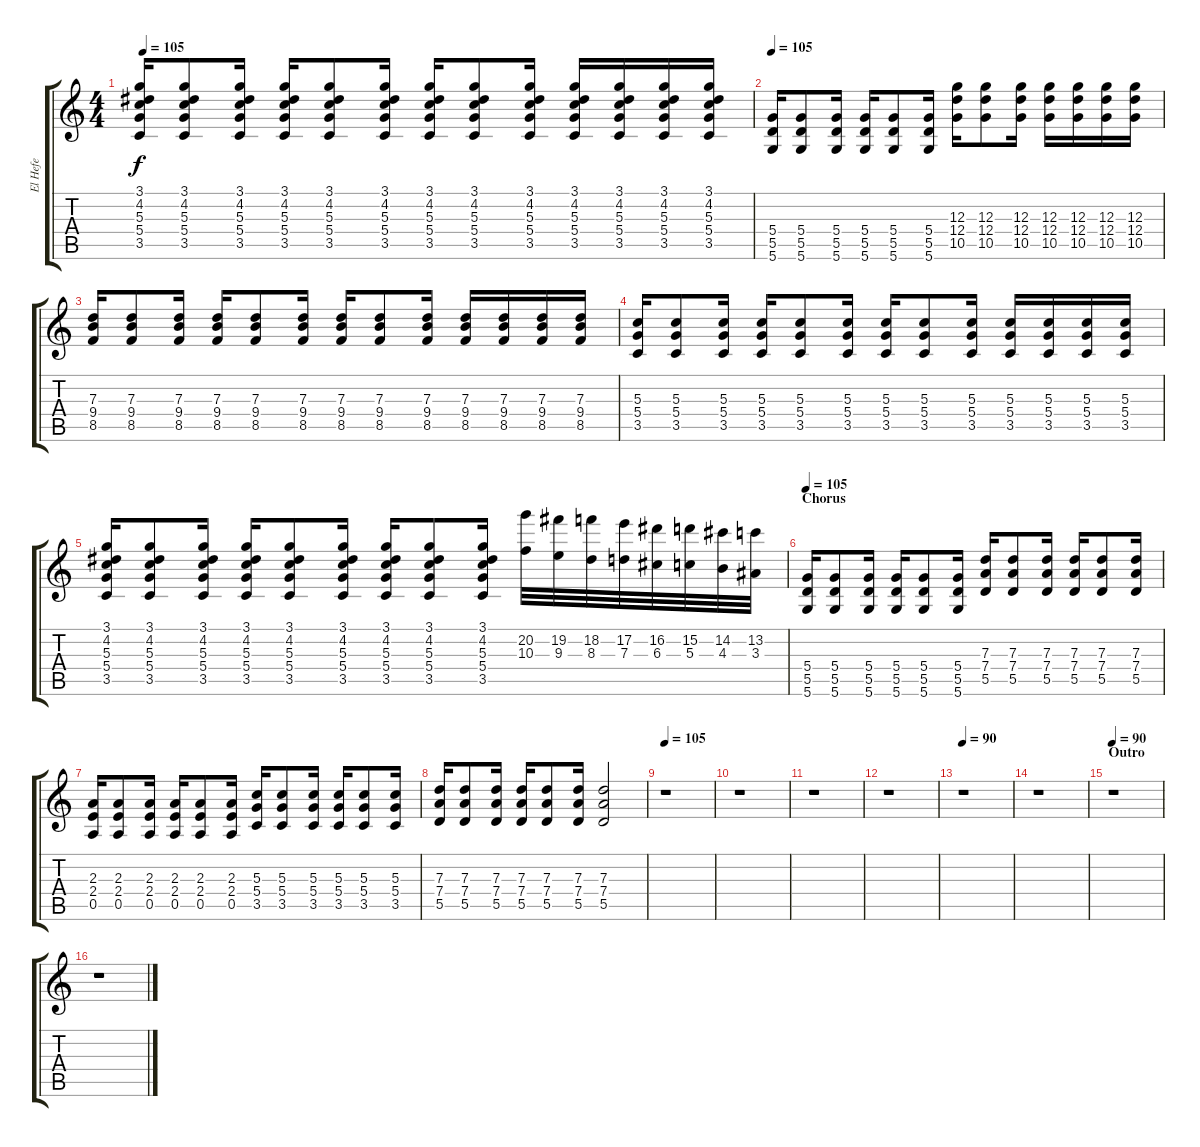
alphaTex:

\track ("El Hefe" "El Hefe") {instrument overdrivenguitar}
\staff {score tabs}
\tuning (E4 B3 G3 D3 A2 D2) {hide}
\ts (4 4)
\tempo 105
\clef g2
\ks c
(3.1 4.2 5.3 5.4 3.5).16{dy f} (3.1 4.2 5.3 5.4 3.5).8 (3.1 4.2 5.3 5.4 3.5).16 (3.1 4.2 5.3 5.4 3.5).16 (3.1 4.2 5.3 5.4 3.5).8 (3.1 4.2 5.3 5.4 3.5).16 (3.1 4.2 5.3 5.4 3.5).16 (3.1 4.2 5.3 5.4 3.5).8 (3.1 4.2 5.3 5.4 3.5).16 (3.1 4.2 5.3 5.4 3.5).16 (3.1 4.2 5.3 5.4 3.5).16 (3.1 4.2 5.3 5.4 3.5).16 (3.1 4.2 5.3 5.4 3.5).16 |
\tempo 105
(5.4 5.5 5.6).16 (5.4 5.5 5.6).8 (5.4 5.5 5.6).16 (5.4 5.5 5.6).16 (5.4 5.5 5.6).8 (5.4 5.5 5.6).16 (12.3 12.4 10.5).16 (12.3 12.4 10.5).8 (12.3 12.4 10.5).16 (12.3 12.4 10.5).16 (12.3 12.4 10.5).16 (12.3 12.4 10.5).16 (12.3 12.4 10.5).16 |
(7.3 9.4 8.5).16 (7.3 9.4 8.5).8 (7.3 9.4 8.5).16 (7.3 9.4 8.5).16 (7.3 9.4 8.5).8 (7.3 9.4 8.5).16 (7.3 9.4 8.5).16 (7.3 9.4 8.5).8 (7.3 9.4 8.5).16 (7.3 9.4 8.5).16 (7.3 9.4 8.5).16 (7.3 9.4 8.5).16 (7.3 9.4 8.5).16 |
(5.3 5.4 3.5).16 (5.3 5.4 3.5).8 (5.3 5.4 3.5).16 (5.3 5.4 3.5).16 (5.3 5.4 3.5).8 (5.3 5.4 3.5).16 (5.3 5.4 3.5).16 (5.3 5.4 3.5).8 (5.3 5.4 3.5).16 (5.3 5.4 3.5).16 (5.3 5.4 3.5).16 (5.3 5.4 3.5).16 (5.3 5.4 3.5).16 |
(3.1 4.2 5.3 5.4 3.5).16 (3.1 4.2 5.3 5.4 3.5).8 (3.1 4.2 5.3 5.4 3.5).16 (3.1 4.2 5.3 5.4 3.5).16 (3.1 4.2 5.3 5.4 3.5).8 (3.1 4.2 5.3 5.4 3.5).16 (3.1 4.2 5.3 5.4 3.5).16 (3.1 4.2 5.3 5.4 3.5).8 (3.1 4.2 5.3 5.4 3.5).16 (20.2 10.3).32 (19.2 9.3).32 (18.2 8.3).32 (17.2 7.3).32 (16.2 6.3).32 (15.2 5.3).32 (14.2 4.3).32 (13.2 3.3).32 |
\section ("" "Chorus")
\tempo 105
(5.4 5.5 5.6).16 (5.4 5.5 5.6).8 (5.4 5.5 5.6).16 (5.4 5.5 5.6).16 (5.4 5.5 5.6).8 (5.4 5.5 5.6).16 (7.3 7.4 5.5).16 (7.3 7.4 5.5).8 (7.3 7.4 5.5).16 (7.3 7.4 5.5).16 (7.3 7.4 5.5).8 (7.3 7.4 5.5).16 |
(2.3 2.4 0.5).16 (2.3 2.4 0.5).8 (2.3 2.4 0.5).16 (2.3 2.4 0.5).16 (2.3 2.4 0.5).8 (2.3 2.4 0.5).16 (5.3 5.4 3.5).16 (5.3 5.4 3.5).8 (5.3 5.4 3.5).16 (5.3 5.4 3.5).16 (5.3 5.4 3.5).8 (5.3 5.4 3.5).16 |
(7.3 7.4 5.5).16 (7.3 7.4 5.5).8 (7.3 7.4 5.5).16 (7.3 7.4 5.5).16 (7.3 7.4 5.5).8 (7.3 7.4 5.5).16 (7.3 7.4 5.5).2 |
\tempo 105
r.1 |
r.1 |
r.1 |
r.1 |
\tempo 90
r.1 |
r.1 |
\section ("" "Outro")
\tempo 90
r.1 |
r.1
